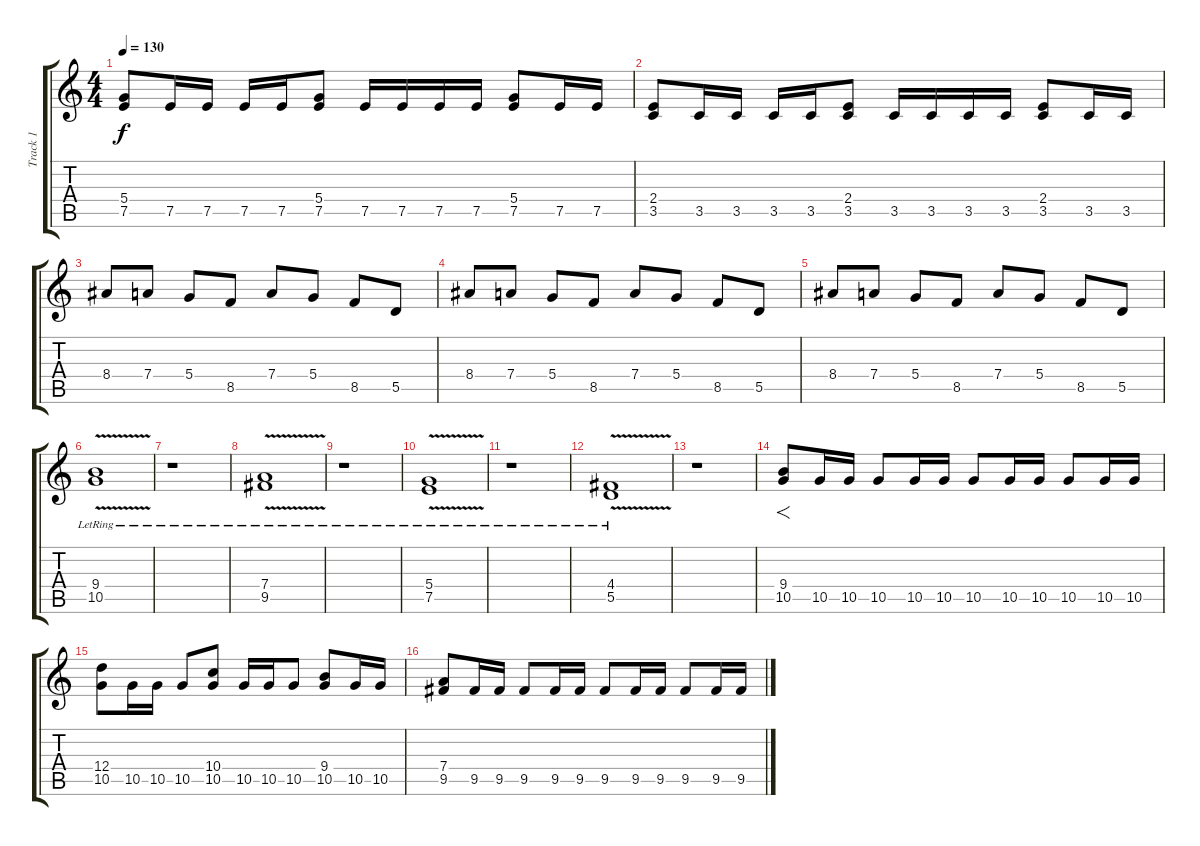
\track ("Track 1" "Track 1") {instrument electricguitarclean}
\staff {score tabs}
\tuning (E4 B3 G3 D3 A2 E2) {hide}
\ts (4 4)
\tempo 130
\clef g2
\ks c
(5.4 7.5).8{dy f} 7.5.16 7.5.16 7.5.16 7.5.16 (5.4 7.5).8 7.5.16 7.5.16 7.5.16 7.5.16 (5.4 7.5).8 7.5.16 7.5.16 |
(2.4 3.5).8 3.5.16 3.5.16 3.5.16 3.5.16 (2.4 3.5).8 3.5.16 3.5.16 3.5.16 3.5.16 (2.4 3.5).8 3.5.16 3.5.16 |
8.4.8 7.4.8 5.4.8 8.5.8 7.4.8 5.4.8 8.5.8 5.5.8 |
8.4.8 7.4.8 5.4.8 8.5.8 7.4.8 5.4.8 8.5.8 5.5.8 |
8.4.8 7.4.8 5.4.8 8.5.8 7.4.8 5.4.8 8.5.8 5.5.8 |
(9.4 10.5{v lr}).1 |
r.1 |
(7.4 9.5{v lr}).1 |
r.1 |
(5.4{v lr} 7.5).1 |
r.1 |
(4.4{v lr} 5.5).1 |
r.1 |
(9.4 10.5).8{f} 10.5.16 10.5.16 10.5.8 10.5.16 10.5.16 10.5.8 10.5.16 10.5.16 10.5.8 10.5.16 10.5.16 |
(12.4 10.5).8 10.5.16 10.5.16 10.5.8 (10.4 10.5).8 10.5.16 10.5.16 10.5.8 (9.4 10.5).8 10.5.16 10.5.16 |
(7.4 9.5).8 9.5.16 9.5.16 9.5.8 9.5.16 9.5.16 9.5.8 9.5.16 9.5.16 9.5.8 9.5.16 9.5.16
